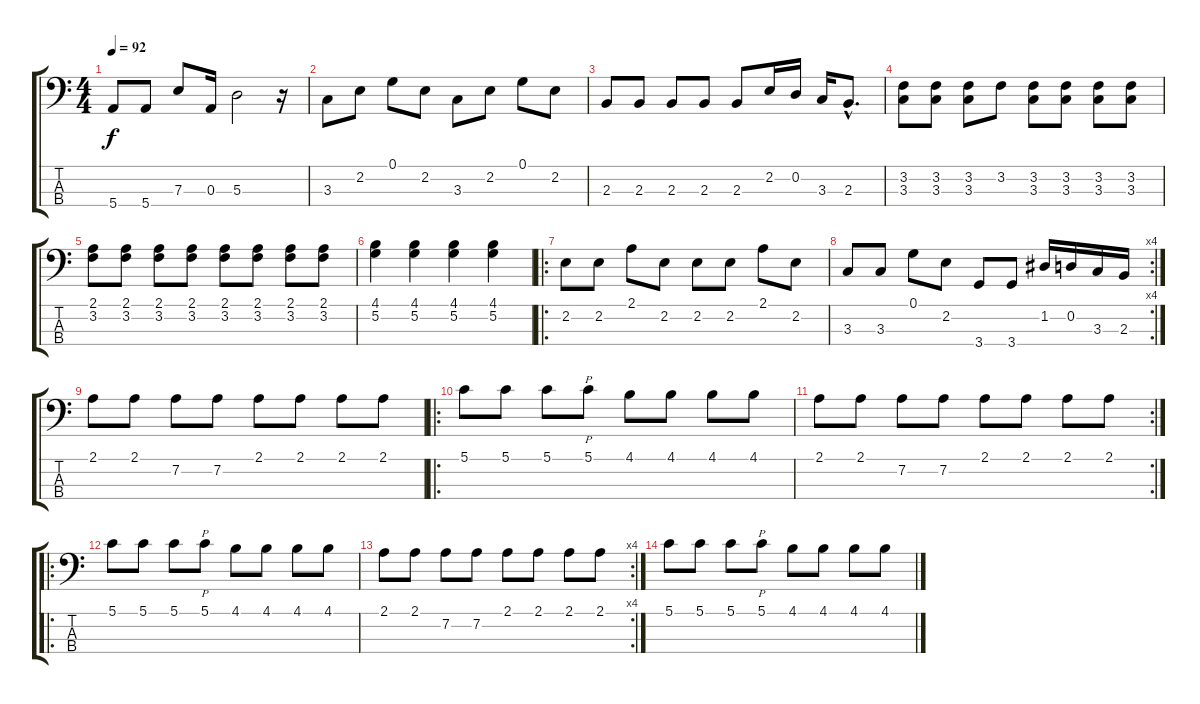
\track "" {instrument electricbasspick}
\staff {score tabs}
\tuning (G2 D2 A1 E1) {hide}
\ts (4 4)
\tempo 92
\clef f4
\ks c
5.4.8{dy f} 5.4.8 7.3.8 0.3.16 5.3.2 r.16 |
3.3.8 2.2.8 0.1.8 2.2.8 3.3.8 2.2.8 0.1.8 2.2.8 |
2.3.8 2.3.8 2.3.8 2.3.8 2.3.8 2.2.16 0.2.16 3.3.16 2.3{hac}.8{d} |
(3.2 3.3).8 (3.2 3.3).8 (3.2 3.3).8 3.2.8 (3.2 3.3).8 (3.2 3.3).8 (3.2 3.3).8 (3.2 3.3).8 |
(2.1 3.2).8 (2.1 3.2).8 (2.1 3.2).8 (2.1 3.2).8 (2.1 3.2).8 (2.1 3.2).8 (2.1 3.2).8 (2.1 3.2).8 |
(4.1 5.2).4 (4.1 5.2).4 (4.1 5.2).4 (4.1 5.2).4 |
\ro
2.2.8 2.2.8 2.1.8 2.2.8 2.2.8 2.2.8 2.1.8 2.2.8 |
\rc 4
3.3.8 3.3.8 0.1.8 2.2.8 3.4.8 3.4.8 1.2.16 0.2.16 3.3.16 2.3.16 |
2.1.8 2.1.8 7.2.8 7.2.8 2.1.8 2.1.8 2.1.8 2.1.8 |
\ro
5.1.8 5.1.8 5.1.8 5.1.8{p} 4.1.8 4.1.8 4.1.8 4.1.8 |
\rc 2
2.1.8 2.1.8 7.2.8 7.2.8 2.1.8 2.1.8 2.1.8 2.1.8 |
\ro
5.1.8 5.1.8 5.1.8 5.1.8{p} 4.1.8 4.1.8 4.1.8 4.1.8 |
\rc 4
2.1.8 2.1.8 7.2.8 7.2.8 2.1.8 2.1.8 2.1.8 2.1.8 |
5.1.8 5.1.8 5.1.8 5.1.8{p} 4.1.8 4.1.8 4.1.8 4.1.8
